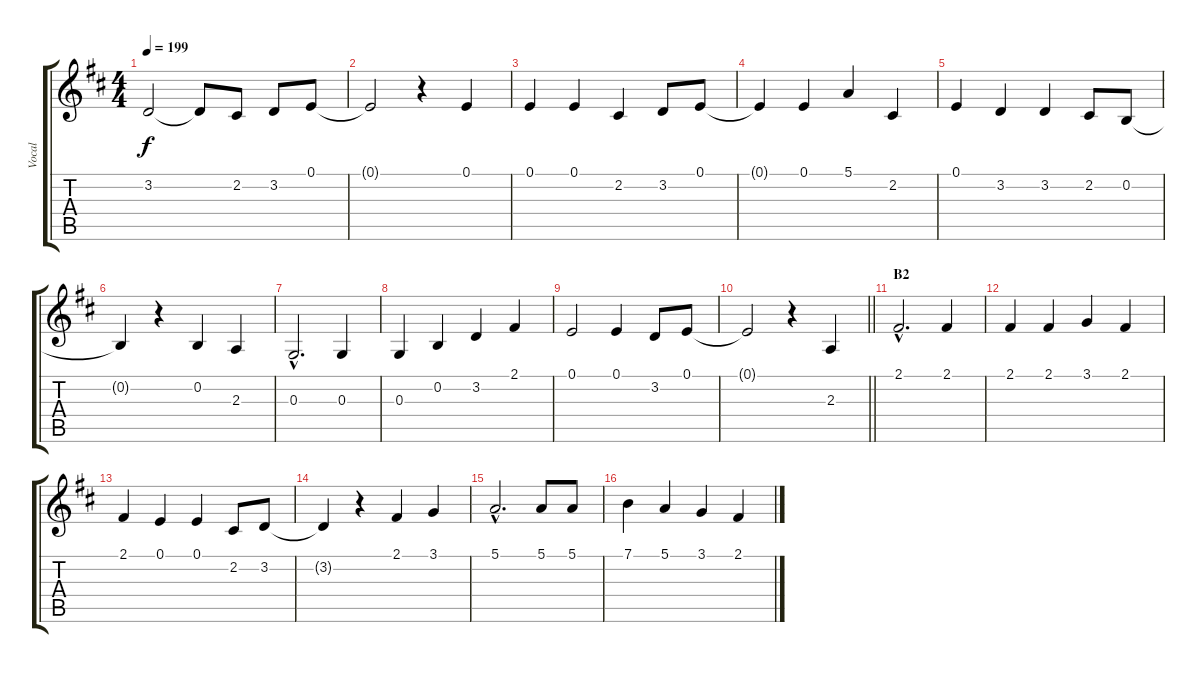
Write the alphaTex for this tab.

\track ("Vocal" "Vocal") {instrument stringensemble1}
\staff {score tabs}
\tuning (E4 B3 G3 D3 A2 E2) {hide}
\ts (4 4)
\tempo 199
\clef g2
\ks d
3.2{t}.2{dy f} 3.2{t}.8 2.2.8 3.2.8 0.1.8 |
0.1{t}.2 r.4 0.1.4 |
0.1.4 0.1.4 2.2.4 3.2.8 0.1.8 |
0.1{t}.4 0.1.4 5.1.4 2.2.4 |
0.1.4 3.2.4 3.2.4 2.2.8 0.2.8 |
0.2{t}.4 r.4 0.2.4 2.3.4 |
0.3{hac}.2{d} 0.3.4 |
0.3.4 0.2.4 3.2.4 2.1.4 |
0.1.2 0.1.4 3.2.8 0.1.8 |
\barLineRight lightlight
0.1{t}.2 r.4 2.3.4 |
\section ("" "B2")
2.1{hac}.2{d} 2.1.4 |
2.1.4 2.1.4 3.1.4 2.1.4 |
2.1.4 0.1.4 0.1.4 2.2.8 3.2.8 |
3.2{t}.4 r.4 2.1.4 3.1.4 |
5.1{hac}.2{d} 5.1.8 5.1.8 |
7.1.4 5.1.4 3.1.4 2.1.4
